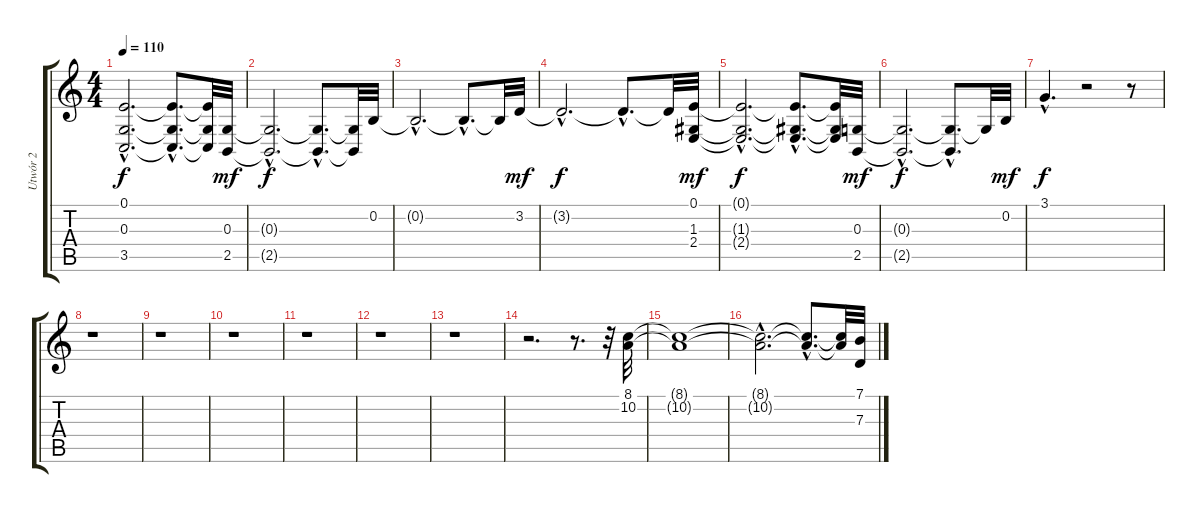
\track ("Utwór 2" "Utwór 2") {instrument acousticgrandpiano}
\staff {score tabs}
\tuning (E4 B3 G3 D3 A2 E2) {hide}
\ts (4 4)
\tempo 110
\clef g2
\ks c
(0.1{hac t} 0.3{hac t} 3.5{hac t}).2{d dy f} (0.1{hac t} 0.3{hac t} 3.5{hac t}).8{d} (0.1{t} 0.3{t} 3.5{t}).32 (0.3 2.5).32{dy mf} |
(0.3{hac t} 2.5{hac t}).2{d dy f} (0.3{hac t} 2.5{hac t}).8{d} (0.3{t} 2.5{t}).32 0.2.32 |
0.2{hac t}.2{d} 0.2{hac t}.8{d} 0.2{t}.32 3.2.32{dy mf} |
3.2{hac t}.2{d dy f} 3.2{hac t}.8{d} 3.2{t}.32 (0.1 1.3 2.4).32{dy mf} |
(0.1{hac t} 1.3{hac t} 2.4{hac t}).2{d dy f} (0.1{hac t} 1.3{hac t} 2.4{hac t}).8{d} (0.1{t} 1.3{t} 2.4{t}).32 (0.3 2.5).32{dy mf} |
(0.3{hac t} 2.5{hac t}).2{d dy f} (0.3{hac t} 2.5{hac t}).8{d} 0.3{t}.32 0.2.32{dy mf} |
3.1{hac}.4{d dy f} r.2 r.8 |
r.1 |
r.1 |
r.1 |
r.1 |
r.1 |
r.1 |
r.2{d} r.8{d} r.32 (8.1 10.2).32 |
(8.1{t} 10.2{t}).1 |
(8.1{hac t} 10.2{hac t}).2{d} (8.1{hac t} 10.2{hac t}).8{d} (8.1{t} 10.2{t}).32 (7.1 7.3).32
